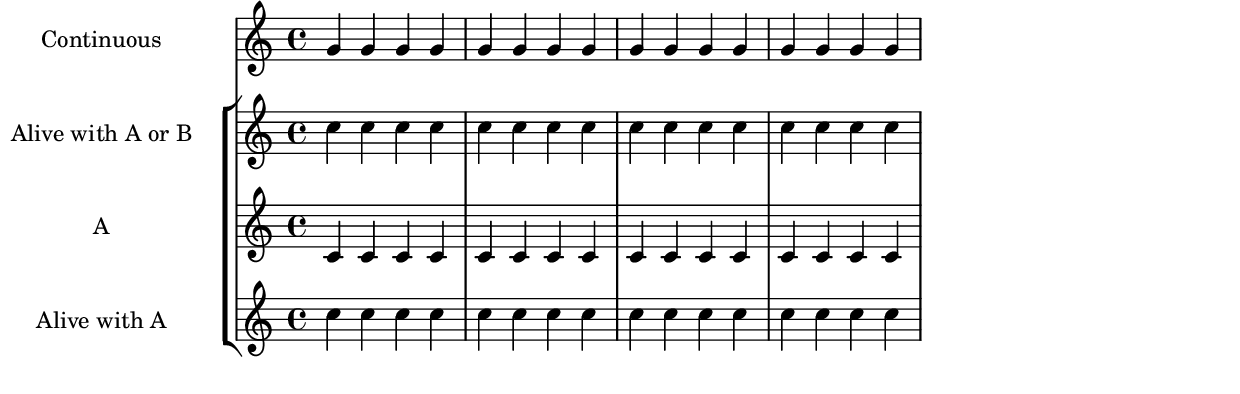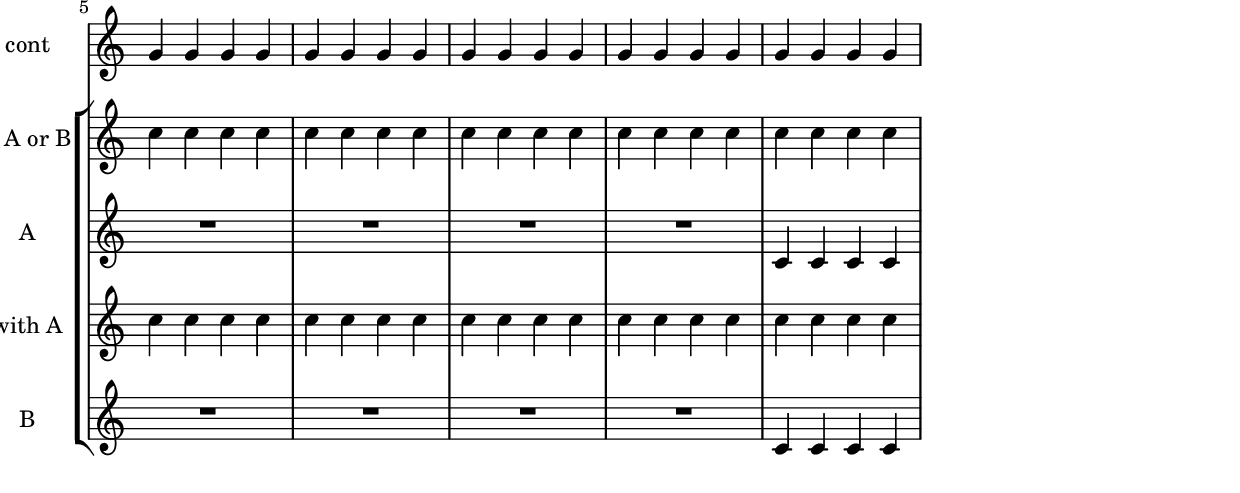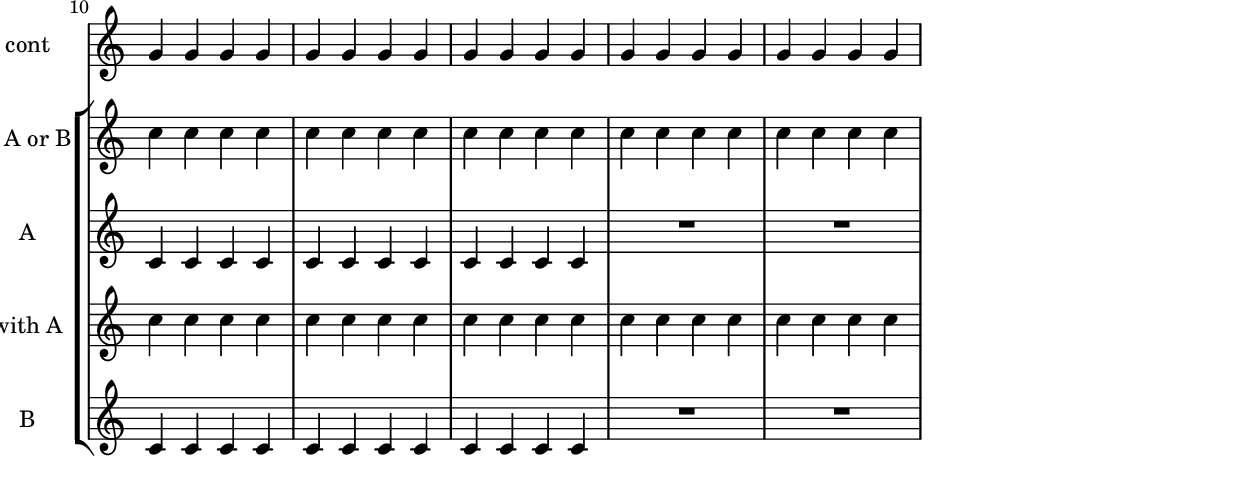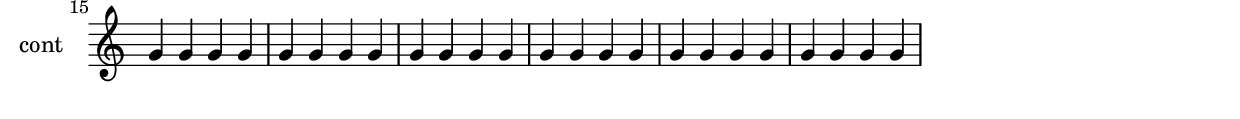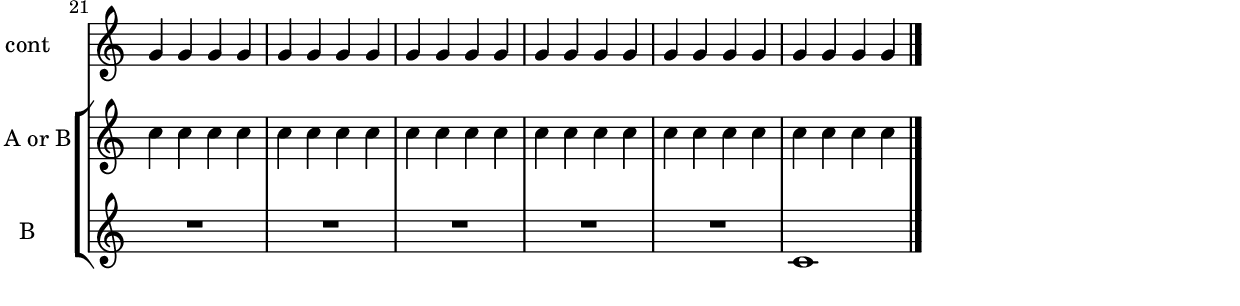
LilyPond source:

%% Generated by lilypond-book
%% Options: [exampleindent=10.16\mm,indent=0\mm,line-width=160\mm,paper-height=845.047\pt,paper-width=597.508\pt,papersize='(cons (* 597.508 pt) (* 845.047 pt))]
\include "lilypond-book-preamble.ly"


% ****************************************************************
% Start cut-&-pastable-section
% ****************************************************************

#(ly:set-option 'eps-box-padding 3.000000)



\paper {
  #(set-paper-size '(cons (* 597.508 pt) (* 845.047 pt)))
  indent = 0\mm
  line-width = 160\mm
  % offset the left padding, also add 1mm as lilypond creates cropped
  % images with a little space on the right
  line-width = #(- line-width (* mm  3.000000) (* mm 1))
}

\layout {
  
}




% ****************************************************************
% ly snippet:
% ****************************************************************
\sourcefilename "/lilypond-2.26.0/input/regression/remove-layer-symbol.ly"
\sourcefileline 0
\version "2.19.48"

\header {
  texidoc = "The @code{VerticalAxisGroup.remove-layer} property
  can be used to keep staves alive with reference to other staves
  in the @code{Keep_alive_together_engraver} group."
}

\layout {
  indent = 40\mm
  short-indent = 15\mm
}

\score {
  <<
    \new Staff \with {
      instrumentName = "Continuous"
      shortInstrumentName = "cont"
    } { \repeat unfold 104 g'4 \bar "|." }
    \new StaffGroup \with {
      \consists Keep_alive_together_engraver
    } <<
      \new Staff \with {
        keepAliveInterfaces = #'()
        instrumentName = \markup \center-column { "Alive with A or B" }
        shortInstrumentName = "with A or B"
        \override VerticalAxisGroup.remove-empty = ##t
        \override VerticalAxisGroup.remove-first = ##t
        \override VerticalAxisGroup.remove-layer = #'any
      } { \repeat unfold 104 c''4 }
      \new Staff \with {
        instrumentName = "A"
        shortInstrumentName = "A"
        \override VerticalAxisGroup.remove-empty = ##t
        \override VerticalAxisGroup.remove-first = ##t
        \override VerticalAxisGroup.remove-layer = ##f
      } {
        \repeat unfold 16 c'4
        R1*4
        \repeat unfold 16 c'4
        R1*14
      }
      \new Staff \with {
        keepAliveInterfaces = #'()
        instrumentName = \markup \center-column { "Alive with A" }
        shortInstrumentName = "with A"
        \override VerticalAxisGroup.remove-empty = ##t
        \override VerticalAxisGroup.remove-first = ##t
        \override VerticalAxisGroup.remove-layer = #'above
      } { \repeat unfold 104 c''4 }
      \new Staff \with {
        instrumentName = "B"
        shortInstrumentName = "B"
        \override VerticalAxisGroup.remove-empty = ##t
        \override VerticalAxisGroup.remove-first = ##t
        \override VerticalAxisGroup.remove-layer = ##f
      } {
        R1*8
        \repeat unfold 16 c'4
        R1*13
        c'1
      }
    >>
  >>
}



% ****************************************************************
% end ly snippet
% ****************************************************************
